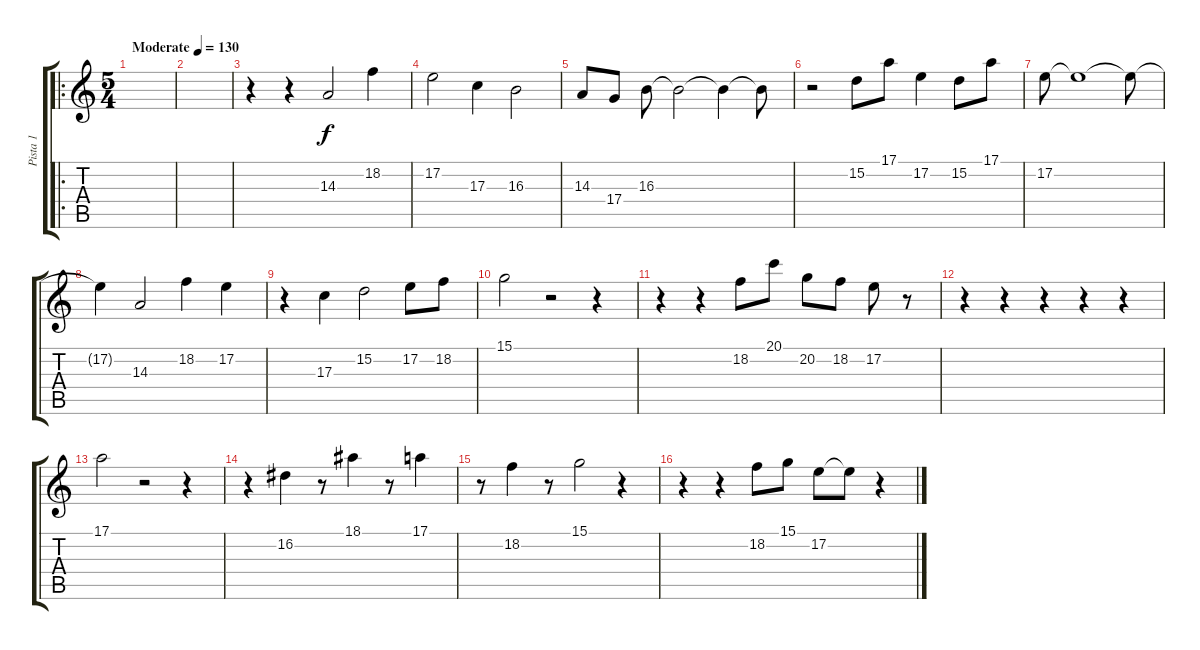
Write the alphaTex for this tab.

\track ("Pista 1" "Pista 1") {instrument acousticgrandpiano}
\staff {score tabs}
\tuning (E4 B3 G3 D3 A2 E2) {hide}
\ro
\ts (5 4)
\tempo (130 "Moderate")
\clef g2
\ks c
|
|
r.4 r.4 14.3.2{instrument acousticgrandpiano} 18.2.4 |
17.2.2 17.3.4 16.3.2 |
14.3.8 17.4.8 16.3.8 16.3{t}.2 16.3{t}.4 16.3{t}.8 |
r.2 15.2.8 17.1.8 17.2.4 15.2.8 17.1.8 |
17.2.8 17.2{t}.1 17.2{t}.8 |
17.2{t}.4 14.3.2 18.2.4 17.2.4 |
r.4 17.3.4 15.2.2 17.2.8 18.2.8 |
15.1.2 r.2 r.4 |
r.4 r.4 18.2.8 20.1.8 20.2.8 18.2.8 17.2.8 r.8 |
r.4 r.4 r.4 r.4 r.4 |
17.1.2 r.2 r.4 |
r.4 16.2.4 r.8 18.1.4 r.8 17.1.4 |
r.8 18.2.4 r.8 15.1.2 r.4 |
r.4 r.4 18.2.8 15.1.8 17.2.8 17.2{t}.8 r.4
